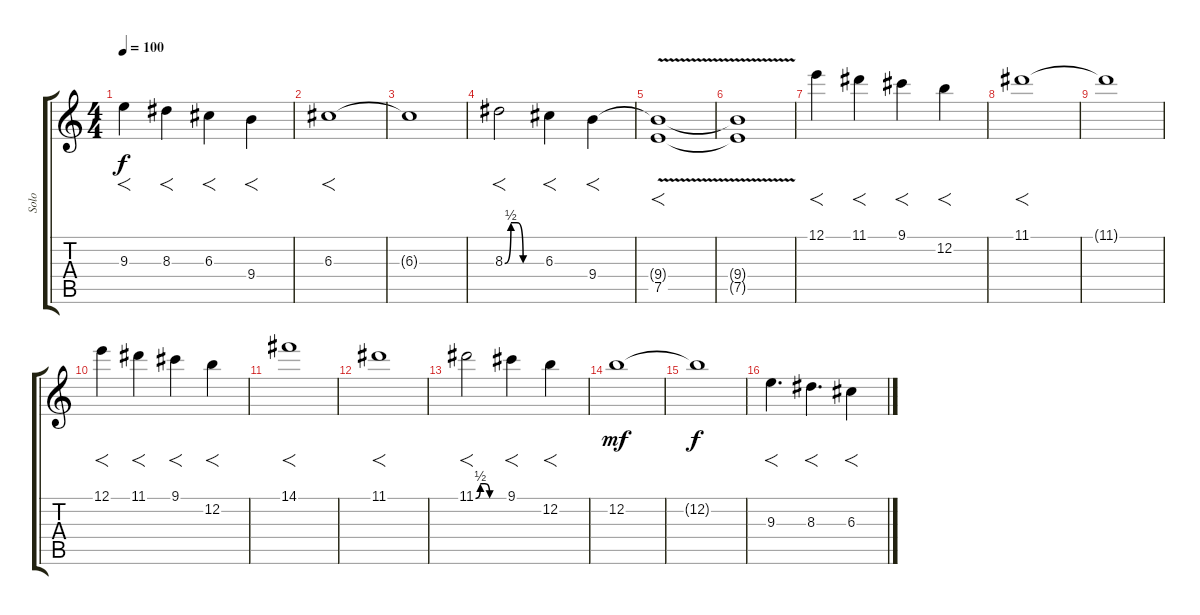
\track ("Solo" "Solo") {instrument distortionguitar}
\staff {score tabs}
\tuning (E4 B3 G3 D3 A2 E2) {hide}
\ts (4 4)
\tempo 100
\clef g2
\ks c
9.3.4{f dy f} 8.3.4{f} 6.3.4{f} 9.4.4{f} |
6.3.1{f} |
6.3{t}.1 |
8.3{be (custom 0 0 10 2 20 2 30 0 60 0)}.2{f} 6.3.4{f} 9.4.4{f} |
(9.4{t} 7.5{v}).1{f} |
(9.4{t} 7.5{t}).1 |
12.1.4{f} 11.1.4{f} 9.1.4{f} 12.2.4{f} |
11.1.1{f} |
11.1{t}.1 |
12.1.4{f} 11.1.4{f} 9.1.4{f} 12.2.4{f} |
14.1.1{f} |
11.1.1{f} |
11.1{be (custom 0 0 10 2 20 2 30 0 60 0)}.2{f} 9.1.4{f} 12.2.4{f} |
12.2.1{dy mf} |
12.2{t}.1{dy f} |
9.3.4{f d} 8.3.4{f d} 6.3.4{f}
